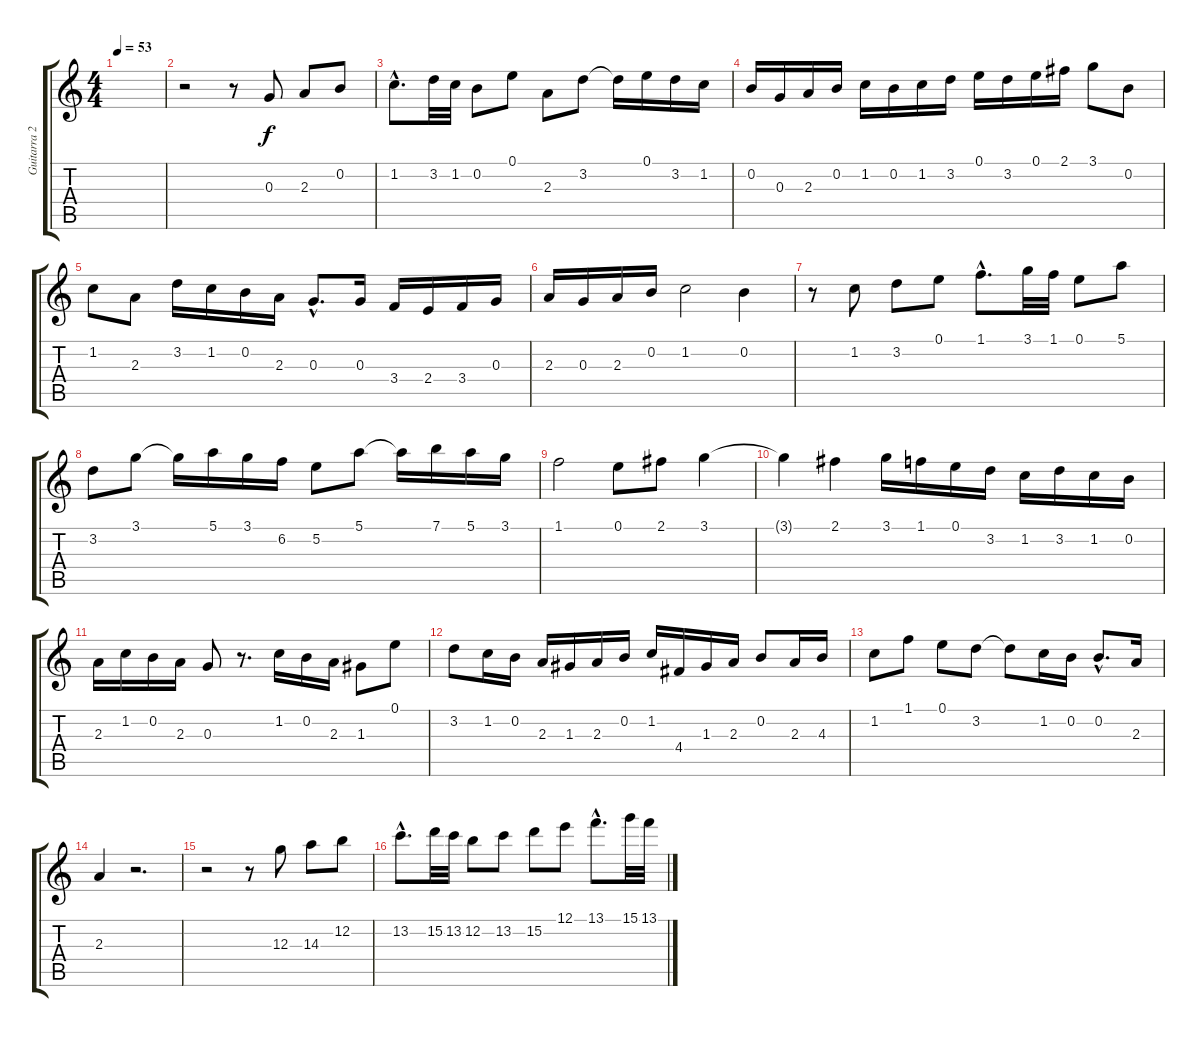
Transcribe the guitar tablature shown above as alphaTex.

\track ("Guitarra 2" "Guitarra 2") {instrument acousticguitarnylon}
\staff {score tabs}
\tuning (E4 B3 G3 D3 A2 E2) {hide}
\ts (4 4)
\tempo 53
\clef g2
\ks c
|
r.2 r.8 0.3.8 2.3.8 0.2.8 |
1.2{hac}.8{d} 3.2.32 1.2.32 0.2.8 0.1.8 2.3.8 3.2.8 3.2{t}.16 0.1.16 3.2.16 1.2.16 |
0.2.16 0.3.16 2.3.16 0.2.16 1.2.16 0.2.16 1.2.16 3.2.16 0.1.16 3.2.16 0.1.16 2.1.16 3.1.8 0.2.8 |
1.2.8 2.3.8 3.2.16 1.2.16 0.2.16 2.3.16 0.3{hac}.8{d} 0.3.16 3.4.16 2.4.16 3.4.16 0.3.16 |
2.3.16 0.3.16 2.3.16 0.2.16 1.2.2 0.2.4 |
r.8 1.2.8 3.2.8 0.1.8 1.1{hac}.8{d} 3.1.32 1.1.32 0.1.8 5.1.8 |
3.2.8 3.1.8 3.1{t}.16 5.1.16 3.1.16 6.2.16 5.2.8 5.1.8 5.1{t}.16 7.1.16 5.1.16 3.1.16 |
1.1.2 0.1.8 2.1.8 3.1.4 |
3.1{t}.4 2.1.4 3.1.16 1.1.16 0.1.16 3.2.16 1.2.16 3.2.16 1.2.16 0.2.16 |
2.3.16 1.2.16 0.2.16 2.3.16 0.3.8 r.8{d} 1.2.16 0.2.16 2.3.16 1.3.8 0.1.8 |
3.2.8 1.2.16 0.2.16 2.3.16 1.3.16 2.3.16 0.2.16 1.2.16 4.4.16 1.3.16 2.3.16 0.2.8 2.3.16 4.3.16 |
1.2.8 1.1.8 0.1.8 3.2.8 3.2{t}.8 1.2.16 0.2.16 0.2{hac}.8{d} 2.3.16 |
2.3.4 r.2{d} |
r.2 r.8 12.3.8 14.3.8 12.2.8 |
13.2{hac}.8{d} 15.2.32 13.2.32 12.2.8 13.2.8 15.2.8 12.1.8 13.1{hac}.8{d} 15.1.32 13.1.32
